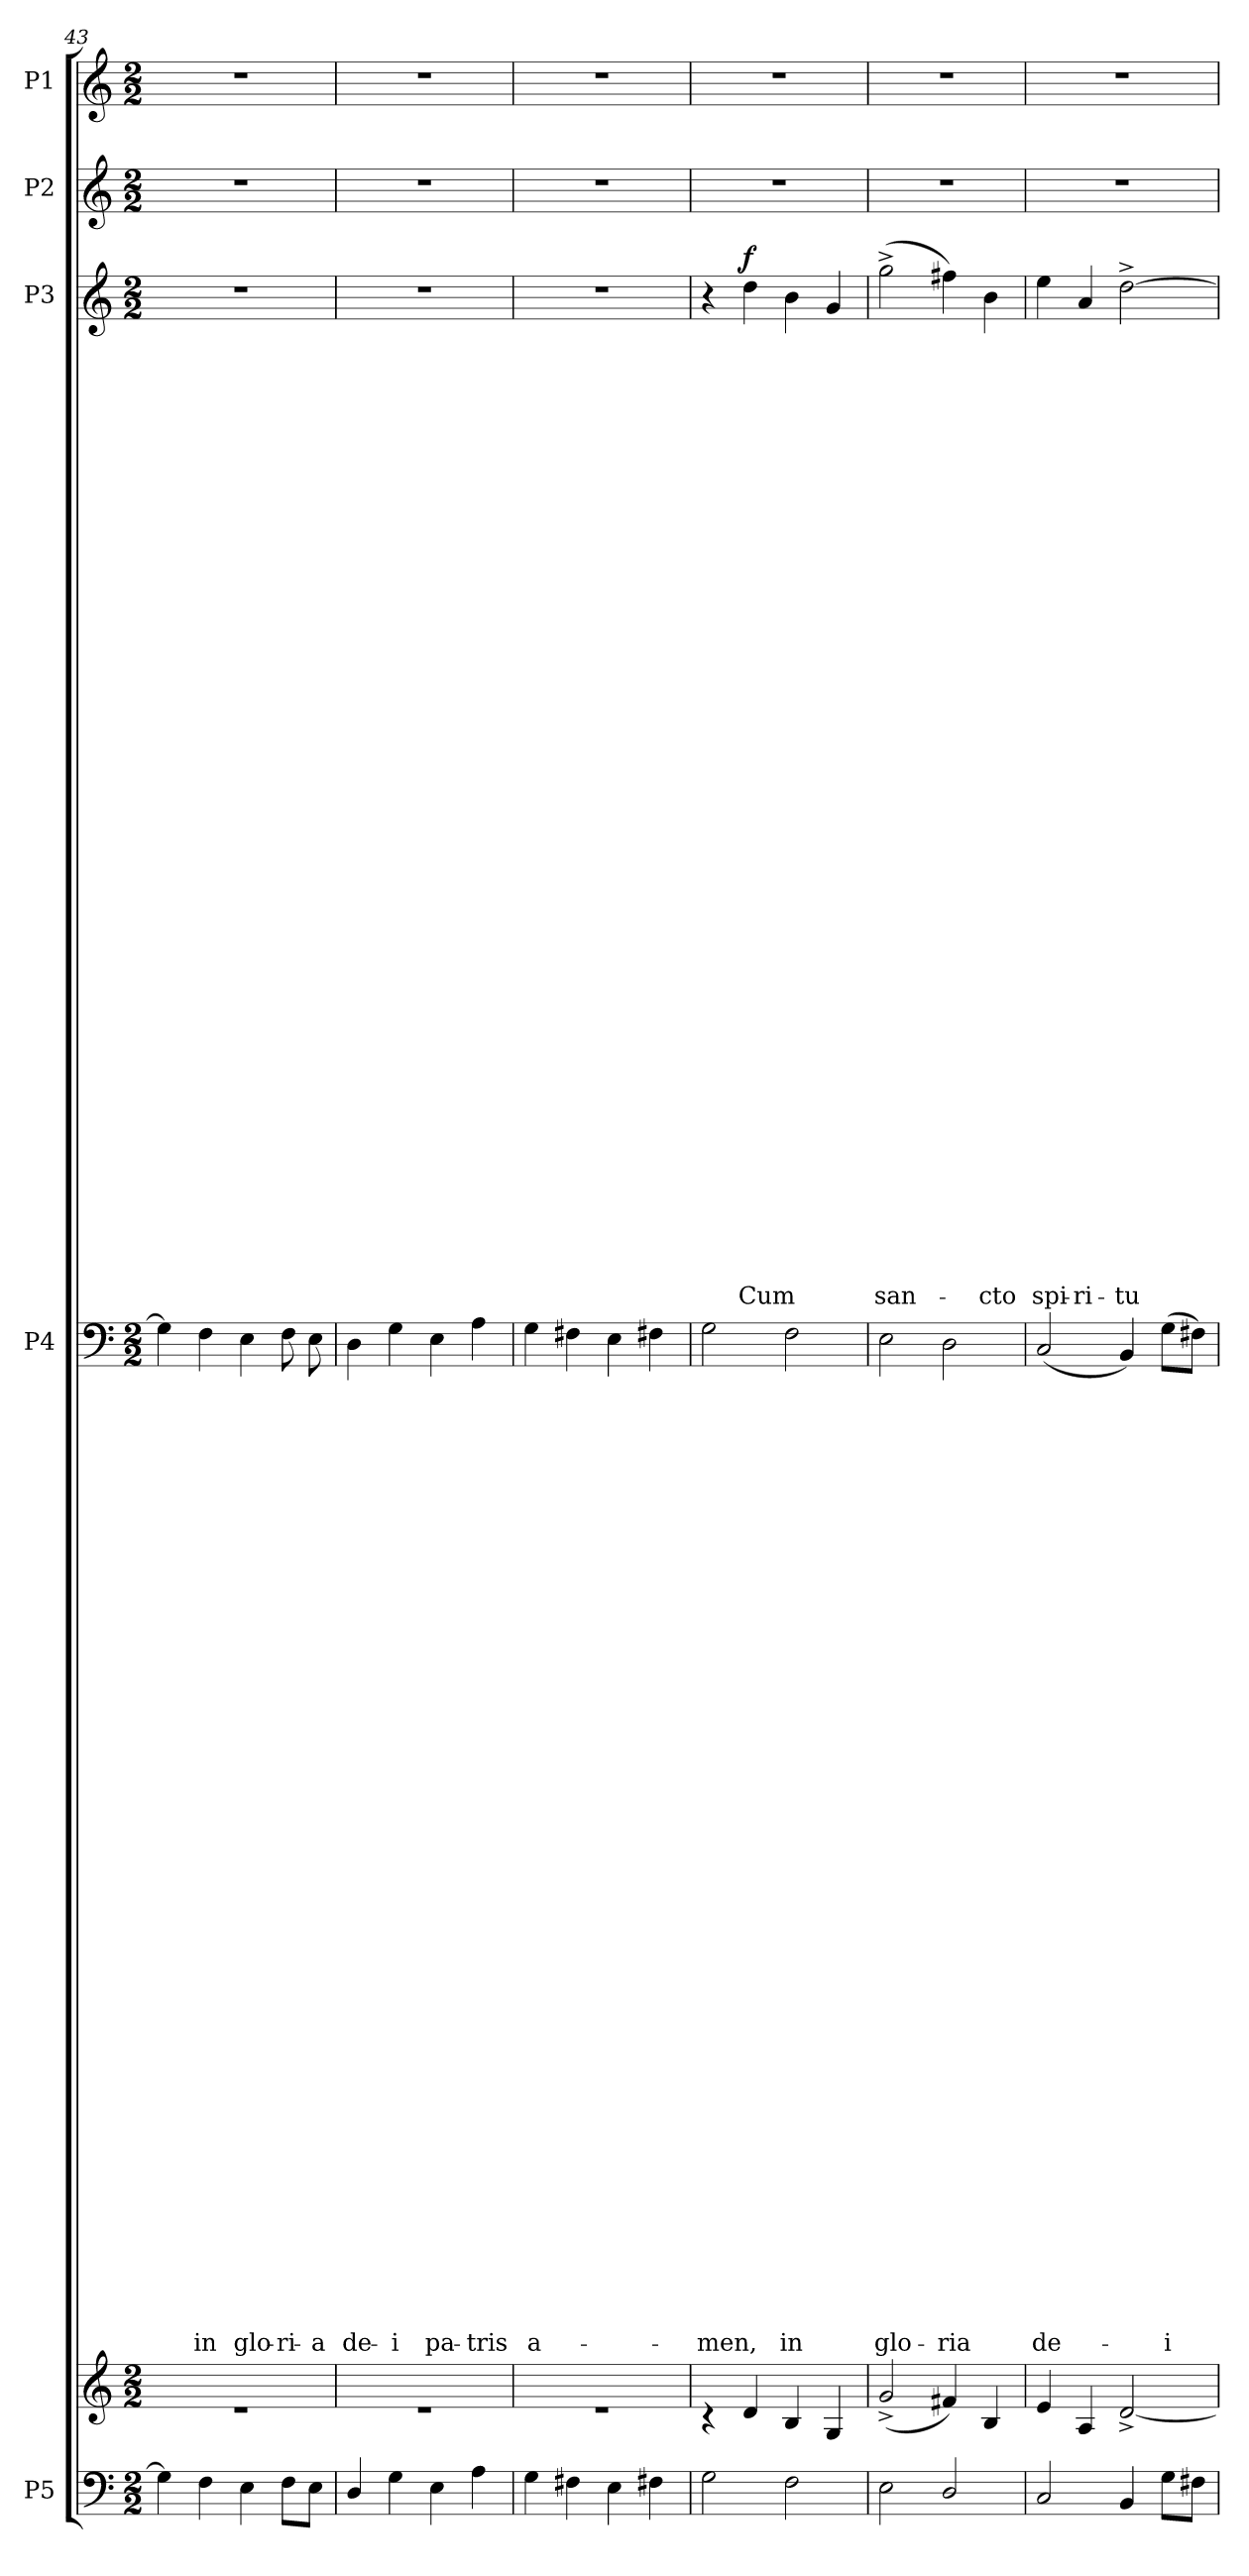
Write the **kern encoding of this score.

**kern	**kern	**kern	**text	**text	**text	**text	**text	**text	**text	**text	**text	**text	**text	**text	**text	**text	**text	**text	**text	**text	**text	**text	**text	**text	**text	**text	**text	**text	**text	**text	**text	**text	**text	**text	**text	**text	**text	**text	**text	**text	**text	**text	**text	**kern	**text	**text	**text	**text	**text	**text	**text	**text	**text	**text	**text	**text	**text	**text	**text	**text	**text	**text	**text	**text	**text	**text	**text	**text	**text	**text	**text	**text	**text	**text	**text	**text	**text	**text	**text	**text	**text	**text	**text	**text	**text	**dynam	**kern	**kern
*part5	*part5	*part4	*part4	*part4	*part4	*part4	*part4	*part4	*part4	*part4	*part4	*part4	*part4	*part4	*part4	*part4	*part4	*part4	*part4	*part4	*part4	*part4	*part4	*part4	*part4	*part4	*part4	*part4	*part4	*part4	*part4	*part4	*part4	*part4	*part4	*part4	*part4	*part4	*part4	*part4	*part4	*part4	*part4	*part3	*part3	*part3	*part3	*part3	*part3	*part3	*part3	*part3	*part3	*part3	*part3	*part3	*part3	*part3	*part3	*part3	*part3	*part3	*part3	*part3	*part3	*part3	*part3	*part3	*part3	*part3	*part3	*part3	*part3	*part3	*part3	*part3	*part3	*part3	*part3	*part3	*part3	*part3	*part3	*part3	*part3	*part3	*part2	*part1
*staff6	*staff5	*staff4	*staff4	*staff4	*staff4	*staff4	*staff4	*staff4	*staff4	*staff4	*staff4	*staff4	*staff4	*staff4	*staff4	*staff4	*staff4	*staff4	*staff4	*staff4	*staff4	*staff4	*staff4	*staff4	*staff4	*staff4	*staff4	*staff4	*staff4	*staff4	*staff4	*staff4	*staff4	*staff4	*staff4	*staff4	*staff4	*staff4	*staff4	*staff4	*staff4	*staff4	*staff4	*staff3	*staff3	*staff3	*staff3	*staff3	*staff3	*staff3	*staff3	*staff3	*staff3	*staff3	*staff3	*staff3	*staff3	*staff3	*staff3	*staff3	*staff3	*staff3	*staff3	*staff3	*staff3	*staff3	*staff3	*staff3	*staff3	*staff3	*staff3	*staff3	*staff3	*staff3	*staff3	*staff3	*staff3	*staff3	*staff3	*staff3	*staff3	*staff3	*staff3	*staff3	*staff3	*staff3	*staff2	*staff1
*I"P5	*	*I"P4	*	*	*	*	*	*	*	*	*	*	*	*	*	*	*	*	*	*	*	*	*	*	*	*	*	*	*	*	*	*	*	*	*	*	*	*	*	*	*	*	*	*I"P3	*	*	*	*	*	*	*	*	*	*	*	*	*	*	*	*	*	*	*	*	*	*	*	*	*	*	*	*	*	*	*	*	*	*	*	*	*	*	*	*	*	*	*I"P2	*I"P1
*clefF4	*clefG2	*clefF4	*	*	*	*	*	*	*	*	*	*	*	*	*	*	*	*	*	*	*	*	*	*	*	*	*	*	*	*	*	*	*	*	*	*	*	*	*	*	*	*	*	*clefG2	*	*	*	*	*	*	*	*	*	*	*	*	*	*	*	*	*	*	*	*	*	*	*	*	*	*	*	*	*	*	*	*	*	*	*	*	*	*	*	*	*	*	*clefG2	*clefG2
*	*	*	*	*	*	*	*	*	*	*	*	*	*	*	*	*	*	*	*	*	*	*	*	*	*	*	*	*	*	*	*	*	*	*	*	*	*	*	*	*	*	*	*	*ITrd7c12	*	*	*	*	*	*	*	*	*	*	*	*	*	*	*	*	*	*	*	*	*	*	*	*	*	*	*	*	*	*	*	*	*	*	*	*	*	*	*	*	*	*	*	*
*k[]	*k[]	*k[]	*	*	*	*	*	*	*	*	*	*	*	*	*	*	*	*	*	*	*	*	*	*	*	*	*	*	*	*	*	*	*	*	*	*	*	*	*	*	*	*	*	*k[]	*	*	*	*	*	*	*	*	*	*	*	*	*	*	*	*	*	*	*	*	*	*	*	*	*	*	*	*	*	*	*	*	*	*	*	*	*	*	*	*	*	*	*k[]	*k[]
*C:	*C:	*C:	*	*	*	*	*	*	*	*	*	*	*	*	*	*	*	*	*	*	*	*	*	*	*	*	*	*	*	*	*	*	*	*	*	*	*	*	*	*	*	*	*	*C:	*	*	*	*	*	*	*	*	*	*	*	*	*	*	*	*	*	*	*	*	*	*	*	*	*	*	*	*	*	*	*	*	*	*	*	*	*	*	*	*	*	*	*C:	*C:
*M2/2	*M2/2	*M2/2	*	*	*	*	*	*	*	*	*	*	*	*	*	*	*	*	*	*	*	*	*	*	*	*	*	*	*	*	*	*	*	*	*	*	*	*	*	*	*	*	*	*M2/2	*	*	*	*	*	*	*	*	*	*	*	*	*	*	*	*	*	*	*	*	*	*	*	*	*	*	*	*	*	*	*	*	*	*	*	*	*	*	*	*	*	*	*M2/2	*M2/2
=43	=43	=43	=43	=43	=43	=43	=43	=43	=43	=43	=43	=43	=43	=43	=43	=43	=43	=43	=43	=43	=43	=43	=43	=43	=43	=43	=43	=43	=43	=43	=43	=43	=43	=43	=43	=43	=43	=43	=43	=43	=43	=43	=43	=43	=43	=43	=43	=43	=43	=43	=43	=43	=43	=43	=43	=43	=43	=43	=43	=43	=43	=43	=43	=43	=43	=43	=43	=43	=43	=43	=43	=43	=43	=43	=43	=43	=43	=43	=43	=43	=43	=43	=43	=43	=43	=43	=43	=43
*^	*^	*	*	*	*	*	*	*	*	*	*	*	*	*	*	*	*	*	*	*	*	*	*	*	*	*	*	*	*	*	*	*	*	*	*	*	*	*	*	*	*	*	*	*	*	*	*	*	*	*	*	*	*	*	*	*	*	*	*	*	*	*	*	*	*	*	*	*	*	*	*	*	*	*	*	*	*	*	*	*	*	*	*	*	*	*	*	*
4G\]	1ryy	1ryy	1r	4G\]	.	.	.	.	.	.	.	.	.	.	.	.	.	.	.	.	.	.	.	.	.	.	.	.	.	.	.	.	.	.	.	.	.	.	.	.	.	.	.	.	.	1r	.	.	.	.	.	.	.	.	.	.	.	.	.	.	.	.	.	.	.	.	.	.	.	.	.	.	.	.	.	.	.	.	.	.	.	.	.	.	.	.	.	.	1r	1r
!	!	!	!	!	!	!	!	!	!	!	!	!	!	!	!	!	!	!	!	!	!	!	!	!	!	!	!	!	!	!	!	!	!	!	!	!	!	!	!	!	!	!	!	!	!LO:LY:b	!	!	!	!	!	!	!	!	!	!	!	!	!	!	!	!	!	!	!	!	!	!	!	!	!	!	!	!	!	!	!	!	!	!	!	!	!	!	!	!	!	!	!	!	!
4F\	.	.	.	4F\	.	.	.	.	.	.	.	.	.	.	.	.	.	.	.	.	.	.	.	.	.	.	.	.	.	.	.	.	.	.	.	.	.	.	.	.	.	.	.	.	in	.	.	.	.	.	.	.	.	.	.	.	.	.	.	.	.	.	.	.	.	.	.	.	.	.	.	.	.	.	.	.	.	.	.	.	.	.	.	.	.	.	.	.	.	.
!	!	!	!	!	!	!	!	!	!	!	!	!	!	!	!	!	!	!	!	!	!	!	!	!	!	!	!	!	!	!	!	!	!	!	!	!	!	!	!	!	!	!	!	!	!LO:LY:b	!	!	!	!	!	!	!	!	!	!	!	!	!	!	!	!	!	!	!	!	!	!	!	!	!	!	!	!	!	!	!	!	!	!	!	!	!	!	!	!	!	!	!	!	!
4E\	.	.	.	4E\	.	.	.	.	.	.	.	.	.	.	.	.	.	.	.	.	.	.	.	.	.	.	.	.	.	.	.	.	.	.	.	.	.	.	.	.	.	.	.	.	glo-	.	.	.	.	.	.	.	.	.	.	.	.	.	.	.	.	.	.	.	.	.	.	.	.	.	.	.	.	.	.	.	.	.	.	.	.	.	.	.	.	.	.	.	.	.
!	!	!	!	!	!	!	!	!	!	!	!	!	!	!	!	!	!	!	!	!	!	!	!	!	!	!	!	!	!	!	!	!	!	!	!	!	!	!	!	!	!	!	!	!	!LO:LY:b	!	!	!	!	!	!	!	!	!	!	!	!	!	!	!	!	!	!	!	!	!	!	!	!	!	!	!	!	!	!	!	!	!	!	!	!	!	!	!	!	!	!	!	!	!
8F\L	.	.	.	8F\	.	.	.	.	.	.	.	.	.	.	.	.	.	.	.	.	.	.	.	.	.	.	.	.	.	.	.	.	.	.	.	.	.	.	.	.	.	.	.	.	-ri-	.	.	.	.	.	.	.	.	.	.	.	.	.	.	.	.	.	.	.	.	.	.	.	.	.	.	.	.	.	.	.	.	.	.	.	.	.	.	.	.	.	.	.	.	.
!	!	!	!	!	!	!	!	!	!	!	!	!	!	!	!	!	!	!	!	!	!	!	!	!	!	!	!	!	!	!	!	!	!	!	!	!	!	!	!	!	!	!	!	!	!LO:LY:b	!	!	!	!	!	!	!	!	!	!	!	!	!	!	!	!	!	!	!	!	!	!	!	!	!	!	!	!	!	!	!	!	!	!	!	!	!	!	!	!	!	!	!	!	!
8E\J	.	.	.	8E\	.	.	.	.	.	.	.	.	.	.	.	.	.	.	.	.	.	.	.	.	.	.	.	.	.	.	.	.	.	.	.	.	.	.	.	.	.	.	.	.	-a	.	.	.	.	.	.	.	.	.	.	.	.	.	.	.	.	.	.	.	.	.	.	.	.	.	.	.	.	.	.	.	.	.	.	.	.	.	.	.	.	.	.	.	.	.
=44	=44	=44	=44	=44	=44	=44	=44	=44	=44	=44	=44	=44	=44	=44	=44	=44	=44	=44	=44	=44	=44	=44	=44	=44	=44	=44	=44	=44	=44	=44	=44	=44	=44	=44	=44	=44	=44	=44	=44	=44	=44	=44	=44	=44	=44	=44	=44	=44	=44	=44	=44	=44	=44	=44	=44	=44	=44	=44	=44	=44	=44	=44	=44	=44	=44	=44	=44	=44	=44	=44	=44	=44	=44	=44	=44	=44	=44	=44	=44	=44	=44	=44	=44	=44	=44	=44	=44	=44	=44	=44
!	!	!	!	!	!	!	!	!	!	!	!	!	!	!	!	!	!	!	!	!	!	!	!	!	!	!	!	!	!	!	!	!	!	!	!	!	!	!	!	!	!	!	!	!	!LO:LY:b	!	!	!	!	!	!	!	!	!	!	!	!	!	!	!	!	!	!	!	!	!	!	!	!	!	!	!	!	!	!	!	!	!	!	!	!	!	!	!	!	!	!	!	!	!
4D/	1ryy	1ryy	1r	4D\	.	.	.	.	.	.	.	.	.	.	.	.	.	.	.	.	.	.	.	.	.	.	.	.	.	.	.	.	.	.	.	.	.	.	.	.	.	.	.	.	de-	1r	.	.	.	.	.	.	.	.	.	.	.	.	.	.	.	.	.	.	.	.	.	.	.	.	.	.	.	.	.	.	.	.	.	.	.	.	.	.	.	.	.	.	1r	1r
!	!	!	!	!	!	!	!	!	!	!	!	!	!	!	!	!	!	!	!	!	!	!	!	!	!	!	!	!	!	!	!	!	!	!	!	!	!	!	!	!	!	!	!	!	!LO:LY:b	!	!	!	!	!	!	!	!	!	!	!	!	!	!	!	!	!	!	!	!	!	!	!	!	!	!	!	!	!	!	!	!	!	!	!	!	!	!	!	!	!	!	!	!	!
4G\	.	.	.	4G\	.	.	.	.	.	.	.	.	.	.	.	.	.	.	.	.	.	.	.	.	.	.	.	.	.	.	.	.	.	.	.	.	.	.	.	.	.	.	.	.	-i	.	.	.	.	.	.	.	.	.	.	.	.	.	.	.	.	.	.	.	.	.	.	.	.	.	.	.	.	.	.	.	.	.	.	.	.	.	.	.	.	.	.	.	.	.
!	!	!	!	!	!	!	!	!	!	!	!	!	!	!	!	!	!	!	!	!	!	!	!	!	!	!	!	!	!	!	!	!	!	!	!	!	!	!	!	!	!	!	!	!	!LO:LY:b	!	!	!	!	!	!	!	!	!	!	!	!	!	!	!	!	!	!	!	!	!	!	!	!	!	!	!	!	!	!	!	!	!	!	!	!	!	!	!	!	!	!	!	!	!
4E\	.	.	.	4E\	.	.	.	.	.	.	.	.	.	.	.	.	.	.	.	.	.	.	.	.	.	.	.	.	.	.	.	.	.	.	.	.	.	.	.	.	.	.	.	.	pa-	.	.	.	.	.	.	.	.	.	.	.	.	.	.	.	.	.	.	.	.	.	.	.	.	.	.	.	.	.	.	.	.	.	.	.	.	.	.	.	.	.	.	.	.	.
!	!	!	!	!	!	!	!	!	!	!	!	!	!	!	!	!	!	!	!	!	!	!	!	!	!	!	!	!	!	!	!	!	!	!	!	!	!	!	!	!	!	!	!	!	!LO:LY:b	!	!	!	!	!	!	!	!	!	!	!	!	!	!	!	!	!	!	!	!	!	!	!	!	!	!	!	!	!	!	!	!	!	!	!	!	!	!	!	!	!	!	!	!	!
4A\	.	.	.	4A\	.	.	.	.	.	.	.	.	.	.	.	.	.	.	.	.	.	.	.	.	.	.	.	.	.	.	.	.	.	.	.	.	.	.	.	.	.	.	.	.	-tris	.	.	.	.	.	.	.	.	.	.	.	.	.	.	.	.	.	.	.	.	.	.	.	.	.	.	.	.	.	.	.	.	.	.	.	.	.	.	.	.	.	.	.	.	.
=45	=45	=45	=45	=45	=45	=45	=45	=45	=45	=45	=45	=45	=45	=45	=45	=45	=45	=45	=45	=45	=45	=45	=45	=45	=45	=45	=45	=45	=45	=45	=45	=45	=45	=45	=45	=45	=45	=45	=45	=45	=45	=45	=45	=45	=45	=45	=45	=45	=45	=45	=45	=45	=45	=45	=45	=45	=45	=45	=45	=45	=45	=45	=45	=45	=45	=45	=45	=45	=45	=45	=45	=45	=45	=45	=45	=45	=45	=45	=45	=45	=45	=45	=45	=45	=45	=45	=45	=45	=45	=45
!	!	!	!	!	!	!	!	!	!	!	!	!	!	!	!	!	!	!	!	!	!	!	!	!	!	!	!	!	!	!	!	!	!	!	!	!	!	!	!	!	!	!	!	!	!LO:LY:b	!	!	!	!	!	!	!	!	!	!	!	!	!	!	!	!	!	!	!	!	!	!	!	!	!	!	!	!	!	!	!	!	!	!	!	!	!	!	!	!	!	!	!	!	!
4G\	1ryy	1ryy	1r	4G\	.	.	.	.	.	.	.	.	.	.	.	.	.	.	.	.	.	.	.	.	.	.	.	.	.	.	.	.	.	.	.	.	.	.	.	.	.	.	.	.	a-	1r	.	.	.	.	.	.	.	.	.	.	.	.	.	.	.	.	.	.	.	.	.	.	.	.	.	.	.	.	.	.	.	.	.	.	.	.	.	.	.	.	.	.	1r	1r
4F#X\	.	.	.	4F#X\	.	.	.	.	.	.	.	.	.	.	.	.	.	.	.	.	.	.	.	.	.	.	.	.	.	.	.	.	.	.	.	.	.	.	.	.	.	.	.	.	.	.	.	.	.	.	.	.	.	.	.	.	.	.	.	.	.	.	.	.	.	.	.	.	.	.	.	.	.	.	.	.	.	.	.	.	.	.	.	.	.	.	.	.	.	.
4E\	.	.	.	4E\	.	.	.	.	.	.	.	.	.	.	.	.	.	.	.	.	.	.	.	.	.	.	.	.	.	.	.	.	.	.	.	.	.	.	.	.	.	.	.	.	.	.	.	.	.	.	.	.	.	.	.	.	.	.	.	.	.	.	.	.	.	.	.	.	.	.	.	.	.	.	.	.	.	.	.	.	.	.	.	.	.	.	.	.	.	.
4F#X\	.	.	.	4F#X\	.	.	.	.	.	.	.	.	.	.	.	.	.	.	.	.	.	.	.	.	.	.	.	.	.	.	.	.	.	.	.	.	.	.	.	.	.	.	.	.	.	.	.	.	.	.	.	.	.	.	.	.	.	.	.	.	.	.	.	.	.	.	.	.	.	.	.	.	.	.	.	.	.	.	.	.	.	.	.	.	.	.	.	.	.	.
=46	=46	=46	=46	=46	=46	=46	=46	=46	=46	=46	=46	=46	=46	=46	=46	=46	=46	=46	=46	=46	=46	=46	=46	=46	=46	=46	=46	=46	=46	=46	=46	=46	=46	=46	=46	=46	=46	=46	=46	=46	=46	=46	=46	=46	=46	=46	=46	=46	=46	=46	=46	=46	=46	=46	=46	=46	=46	=46	=46	=46	=46	=46	=46	=46	=46	=46	=46	=46	=46	=46	=46	=46	=46	=46	=46	=46	=46	=46	=46	=46	=46	=46	=46	=46	=46	=46	=46	=46	=46	=46
!	!	!	!	!	!	!	!	!	!	!	!	!	!	!	!	!	!	!	!	!	!	!	!	!	!	!	!	!	!	!	!	!	!	!	!	!	!	!	!	!	!	!	!	!	!LO:LY:b	!	!	!	!	!	!	!	!	!	!	!	!	!	!	!	!	!	!	!	!	!	!	!	!	!	!	!	!	!	!	!	!	!	!	!	!	!	!	!	!	!	!	!	!	!
2G\	1ryy	1ryy	4r	2G\	.	.	.	.	.	.	.	.	.	.	.	.	.	.	.	.	.	.	.	.	.	.	.	.	.	.	.	.	.	.	.	.	.	.	.	.	.	.	.	.	-men,	4r	.	.	.	.	.	.	.	.	.	.	.	.	.	.	.	.	.	.	.	.	.	.	.	.	.	.	.	.	.	.	.	.	.	.	.	.	.	.	.	.	.	.	1r	1r
!	!	!	!	!	!	!	!	!	!	!	!	!	!	!	!	!	!	!	!	!	!	!	!	!	!	!	!	!	!	!	!	!	!	!	!	!	!	!	!	!	!	!	!	!	!	!	!	!	!	!	!	!	!	!	!	!	!	!	!	!	!	!	!	!	!	!	!	!	!	!	!	!	!	!	!	!	!	!	!	!	!	!	!	!	!	!	!LO:LY:b	!LO:DY:a	!	!
.	.	.	4d/	.	.	.	.	.	.	.	.	.	.	.	.	.	.	.	.	.	.	.	.	.	.	.	.	.	.	.	.	.	.	.	.	.	.	.	.	.	.	.	.	.	.	4d\	.	.	.	.	.	.	.	.	.	.	.	.	.	.	.	.	.	.	.	.	.	.	.	.	.	.	.	.	.	.	.	.	.	.	.	.	.	.	.	.	Cum	f	.	.
!	!	!	!	!	!	!	!	!	!	!	!	!	!	!	!	!	!	!	!	!	!	!	!	!	!	!	!	!	!	!	!	!	!	!	!	!	!	!	!	!	!	!	!	!	!LO:LY:b	!	!	!	!	!	!	!	!	!	!	!	!	!	!	!	!	!	!	!	!	!	!	!	!	!	!	!	!	!	!	!	!	!	!	!	!	!	!	!	!	!	!	!	!	!
2F\	.	.	4B/	2F\	.	.	.	.	.	.	.	.	.	.	.	.	.	.	.	.	.	.	.	.	.	.	.	.	.	.	.	.	.	.	.	.	.	.	.	.	.	.	.	.	in	4B\	.	.	.	.	.	.	.	.	.	.	.	.	.	.	.	.	.	.	.	.	.	.	.	.	.	.	.	.	.	.	.	.	.	.	.	.	.	.	.	.	.	.	.	.
.	.	.	4G/	.	.	.	.	.	.	.	.	.	.	.	.	.	.	.	.	.	.	.	.	.	.	.	.	.	.	.	.	.	.	.	.	.	.	.	.	.	.	.	.	.	.	4G/	.	.	.	.	.	.	.	.	.	.	.	.	.	.	.	.	.	.	.	.	.	.	.	.	.	.	.	.	.	.	.	.	.	.	.	.	.	.	.	.	.	.	.	.
=47	=47	=47	=47	=47	=47	=47	=47	=47	=47	=47	=47	=47	=47	=47	=47	=47	=47	=47	=47	=47	=47	=47	=47	=47	=47	=47	=47	=47	=47	=47	=47	=47	=47	=47	=47	=47	=47	=47	=47	=47	=47	=47	=47	=47	=47	=47	=47	=47	=47	=47	=47	=47	=47	=47	=47	=47	=47	=47	=47	=47	=47	=47	=47	=47	=47	=47	=47	=47	=47	=47	=47	=47	=47	=47	=47	=47	=47	=47	=47	=47	=47	=47	=47	=47	=47	=47	=47	=47	=47	=47
!	!	!	!	!	!	!	!	!	!	!	!	!	!	!	!	!	!	!	!	!	!	!	!	!	!	!	!	!	!	!	!	!	!	!	!	!	!	!	!	!	!	!	!	!	!LO:LY:b	!	!	!	!	!	!	!	!	!	!	!	!	!	!	!	!	!	!	!	!	!	!	!	!	!	!	!	!	!	!	!	!	!	!	!	!	!	!	!	!	!	!LO:LY:b	!	!	!
2E\	1ryy	1ryy	(<2g^</	2E\	.	.	.	.	.	.	.	.	.	.	.	.	.	.	.	.	.	.	.	.	.	.	.	.	.	.	.	.	.	.	.	.	.	.	.	.	.	.	.	.	glo-	(>2g^>\	.	.	.	.	.	.	.	.	.	.	.	.	.	.	.	.	.	.	.	.	.	.	.	.	.	.	.	.	.	.	.	.	.	.	.	.	.	.	.	.	san-	.	1r	1r
!	!	!	!	!	!	!	!	!	!	!	!	!	!	!	!	!	!	!	!	!	!	!	!	!	!	!	!	!	!	!	!	!	!	!	!	!	!	!	!	!	!	!	!	!	!LO:LY:b	!	!	!	!	!	!	!	!	!	!	!	!	!	!	!	!	!	!	!	!	!	!	!	!	!	!	!	!	!	!	!	!	!	!	!	!	!	!	!	!	!	!	!	!	!
2D/	.	.	4f#X/)	2D\	.	.	.	.	.	.	.	.	.	.	.	.	.	.	.	.	.	.	.	.	.	.	.	.	.	.	.	.	.	.	.	.	.	.	.	.	.	.	.	.	-ria	4f#X\)	.	.	.	.	.	.	.	.	.	.	.	.	.	.	.	.	.	.	.	.	.	.	.	.	.	.	.	.	.	.	.	.	.	.	.	.	.	.	.	.	.	.	.	.
!	!	!	!	!	!	!	!	!	!	!	!	!	!	!	!	!	!	!	!	!	!	!	!	!	!	!	!	!	!	!	!	!	!	!	!	!	!	!	!	!	!	!	!	!	!	!	!	!	!	!	!	!	!	!	!	!	!	!	!	!	!	!	!	!	!	!	!	!	!	!	!	!	!	!	!	!	!	!	!	!	!	!	!	!	!	!	!LO:LY:b	!	!	!
.	.	.	4B/	.	.	.	.	.	.	.	.	.	.	.	.	.	.	.	.	.	.	.	.	.	.	.	.	.	.	.	.	.	.	.	.	.	.	.	.	.	.	.	.	.	.	4B\	.	.	.	.	.	.	.	.	.	.	.	.	.	.	.	.	.	.	.	.	.	.	.	.	.	.	.	.	.	.	.	.	.	.	.	.	.	.	.	.	-cto	.	.	.
!!LO:LB:g=z
=48	=48	=48	=48	=48	=48	=48	=48	=48	=48	=48	=48	=48	=48	=48	=48	=48	=48	=48	=48	=48	=48	=48	=48	=48	=48	=48	=48	=48	=48	=48	=48	=48	=48	=48	=48	=48	=48	=48	=48	=48	=48	=48	=48	=48	=48	=48	=48	=48	=48	=48	=48	=48	=48	=48	=48	=48	=48	=48	=48	=48	=48	=48	=48	=48	=48	=48	=48	=48	=48	=48	=48	=48	=48	=48	=48	=48	=48	=48	=48	=48	=48	=48	=48	=48	=48	=48	=48	=48	=48	=48
!	!	!	!	!	!	!	!	!	!	!	!	!	!	!	!	!	!	!	!	!	!	!	!	!	!	!	!	!	!	!	!	!	!	!	!	!	!	!	!	!	!	!	!	!	!LO:LY:b	!	!	!	!	!	!	!	!	!	!	!	!	!	!	!	!	!	!	!	!	!	!	!	!	!	!	!	!	!	!	!	!	!	!	!	!	!	!	!	!	!	!LO:LY:b	!	!	!
2C/	1ryy	1ryy	4e/	(<2C/	.	.	.	.	.	.	.	.	.	.	.	.	.	.	.	.	.	.	.	.	.	.	.	.	.	.	.	.	.	.	.	.	.	.	.	.	.	.	.	.	de-	4e\	.	.	.	.	.	.	.	.	.	.	.	.	.	.	.	.	.	.	.	.	.	.	.	.	.	.	.	.	.	.	.	.	.	.	.	.	.	.	.	.	spi-	.	1r	1r
!	!	!	!	!	!	!	!	!	!	!	!	!	!	!	!	!	!	!	!	!	!	!	!	!	!	!	!	!	!	!	!	!	!	!	!	!	!	!	!	!	!	!	!	!	!	!	!	!	!	!	!	!	!	!	!	!	!	!	!	!	!	!	!	!	!	!	!	!	!	!	!	!	!	!	!	!	!	!	!	!	!	!	!	!	!	!	!LO:LY:b	!	!	!
.	.	.	4A/	.	.	.	.	.	.	.	.	.	.	.	.	.	.	.	.	.	.	.	.	.	.	.	.	.	.	.	.	.	.	.	.	.	.	.	.	.	.	.	.	.	.	4A/	.	.	.	.	.	.	.	.	.	.	.	.	.	.	.	.	.	.	.	.	.	.	.	.	.	.	.	.	.	.	.	.	.	.	.	.	.	.	.	.	-ri-	.	.	.
!	!	!	!	!	!	!	!	!	!	!	!	!	!	!	!	!	!	!	!	!	!	!	!	!	!	!	!	!	!	!	!	!	!	!	!	!	!	!	!	!	!	!	!	!	!	!	!	!	!	!	!	!	!	!	!	!	!	!	!	!	!	!	!	!	!	!	!	!	!	!	!	!	!	!	!	!	!	!	!	!	!	!	!	!	!	!	!LO:LY:b	!	!	!
4BB/	.	.	[<2d^</	4BB/)	.	.	.	.	.	.	.	.	.	.	.	.	.	.	.	.	.	.	.	.	.	.	.	.	.	.	.	.	.	.	.	.	.	.	.	.	.	.	.	.	.	[>2d^>\	.	.	.	.	.	.	.	.	.	.	.	.	.	.	.	.	.	.	.	.	.	.	.	.	.	.	.	.	.	.	.	.	.	.	.	.	.	.	.	.	-tu	.	.	.
!	!	!	!	!	!	!	!	!	!	!	!	!	!	!	!	!	!	!	!	!	!	!	!	!	!	!	!	!	!	!	!	!	!	!	!	!	!	!	!	!	!	!	!	!	!LO:LY:b	!	!	!	!	!	!	!	!	!	!	!	!	!	!	!	!	!	!	!	!	!	!	!	!	!	!	!	!	!	!	!	!	!	!	!	!	!	!	!	!	!	!	!	!	!
8G\L	.	.	.	(>8G\L	.	.	.	.	.	.	.	.	.	.	.	.	.	.	.	.	.	.	.	.	.	.	.	.	.	.	.	.	.	.	.	.	.	.	.	.	.	.	.	.	-i	.	.	.	.	.	.	.	.	.	.	.	.	.	.	.	.	.	.	.	.	.	.	.	.	.	.	.	.	.	.	.	.	.	.	.	.	.	.	.	.	.	.	.	.	.
8F#X\J	.	.	.	8F#X\J)	.	.	.	.	.	.	.	.	.	.	.	.	.	.	.	.	.	.	.	.	.	.	.	.	.	.	.	.	.	.	.	.	.	.	.	.	.	.	.	.	.	.	.	.	.	.	.	.	.	.	.	.	.	.	.	.	.	.	.	.	.	.	.	.	.	.	.	.	.	.	.	.	.	.	.	.	.	.	.	.	.	.	.	.	.	.
*v	*v	*	*	*	*	*	*	*	*	*	*	*	*	*	*	*	*	*	*	*	*	*	*	*	*	*	*	*	*	*	*	*	*	*	*	*	*	*	*	*	*	*	*	*	*	*	*	*	*	*	*	*	*	*	*	*	*	*	*	*	*	*	*	*	*	*	*	*	*	*	*	*	*	*	*	*	*	*	*	*	*	*	*	*	*	*	*	*	*	*
*	*v	*v	*	*	*	*	*	*	*	*	*	*	*	*	*	*	*	*	*	*	*	*	*	*	*	*	*	*	*	*	*	*	*	*	*	*	*	*	*	*	*	*	*	*	*	*	*	*	*	*	*	*	*	*	*	*	*	*	*	*	*	*	*	*	*	*	*	*	*	*	*	*	*	*	*	*	*	*	*	*	*	*	*	*	*	*	*	*	*
=	=	=	=	=	=	=	=	=	=	=	=	=	=	=	=	=	=	=	=	=	=	=	=	=	=	=	=	=	=	=	=	=	=	=	=	=	=	=	=	=	=	=	=	=	=	=	=	=	=	=	=	=	=	=	=	=	=	=	=	=	=	=	=	=	=	=	=	=	=	=	=	=	=	=	=	=	=	=	=	=	=	=	=	=	=	=	=	=
*-	*-	*-	*-	*-	*-	*-	*-	*-	*-	*-	*-	*-	*-	*-	*-	*-	*-	*-	*-	*-	*-	*-	*-	*-	*-	*-	*-	*-	*-	*-	*-	*-	*-	*-	*-	*-	*-	*-	*-	*-	*-	*-	*-	*-	*-	*-	*-	*-	*-	*-	*-	*-	*-	*-	*-	*-	*-	*-	*-	*-	*-	*-	*-	*-	*-	*-	*-	*-	*-	*-	*-	*-	*-	*-	*-	*-	*-	*-	*-	*-	*-	*-	*-	*-	*-	*-	*-	*-
